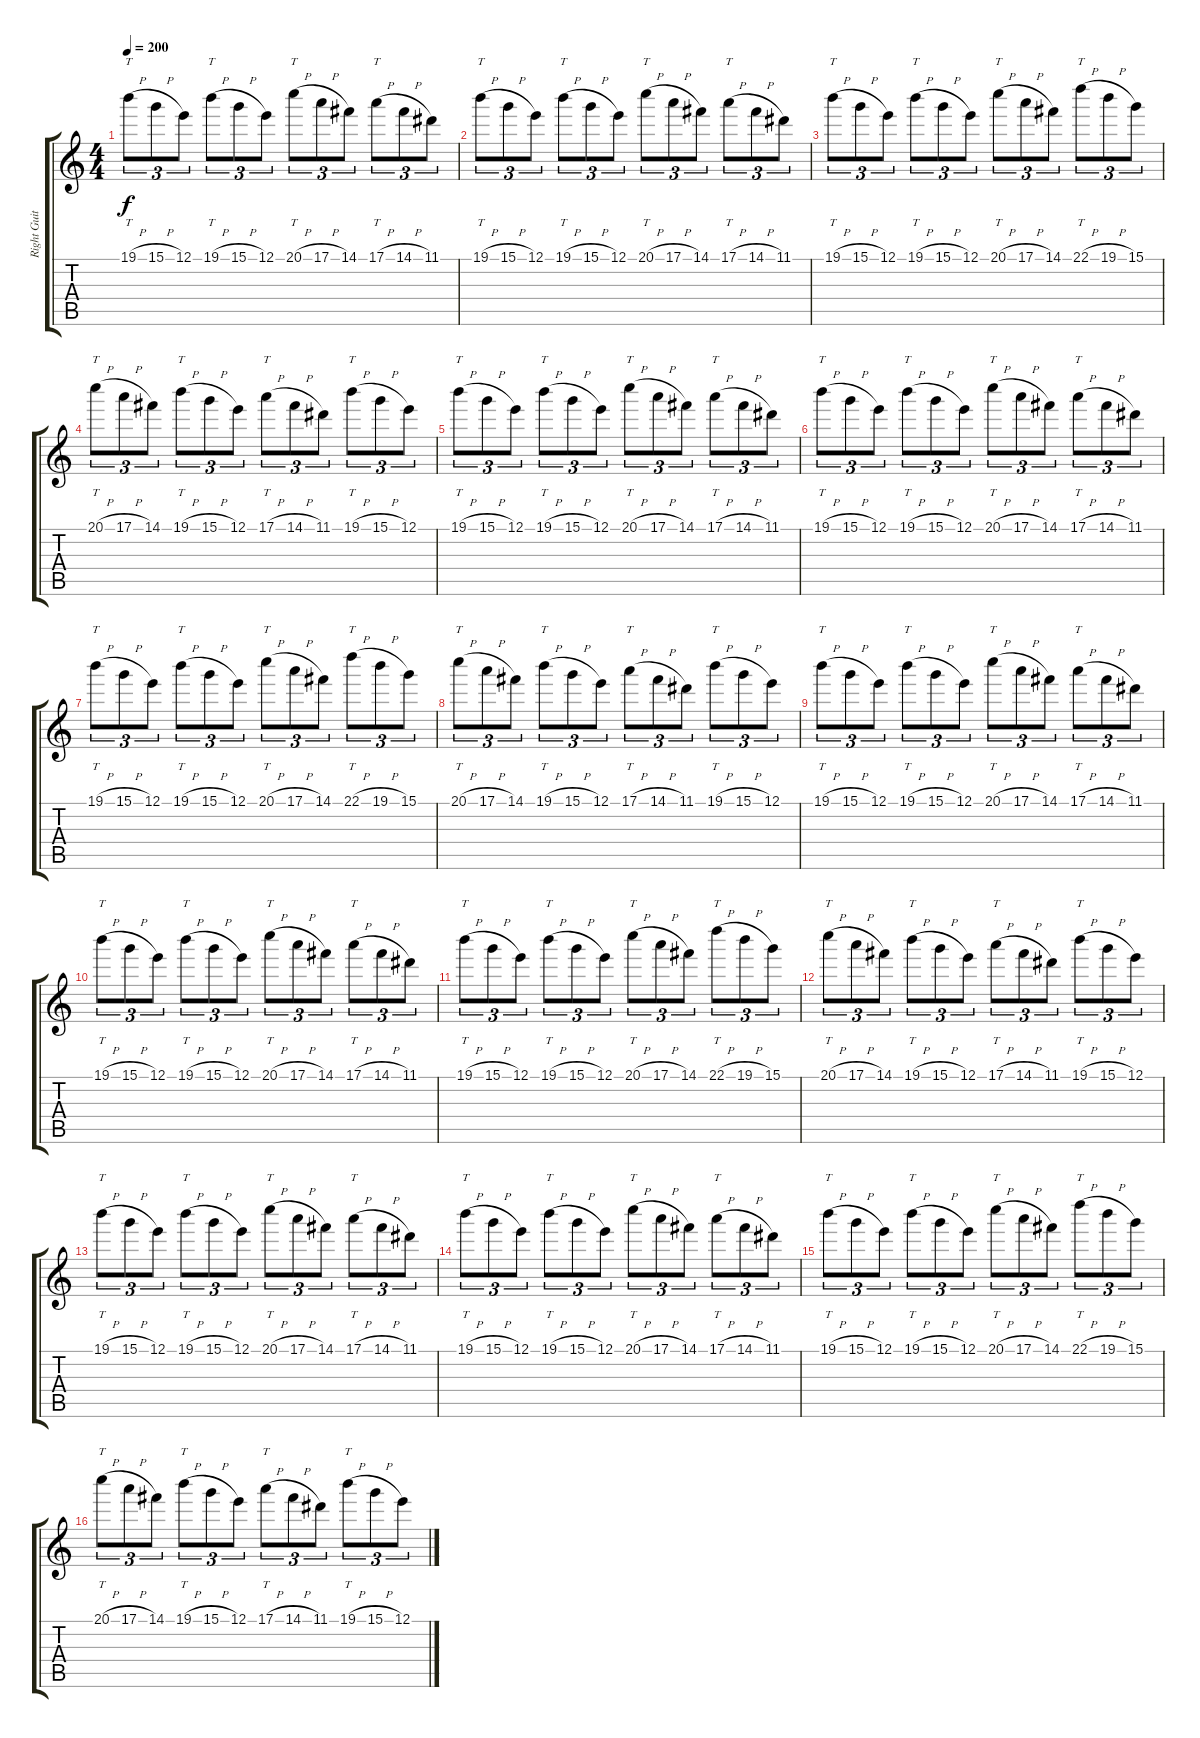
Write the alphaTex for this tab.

\track ("Right Guitar" "Right Guit") {instrument overdrivenguitar}
\staff {score tabs}
\tuning (E4 B3 G3 D3 A2 E2) {hide}
\ts (4 4)
\tempo 200
\clef g2
\ks c
19.1{h}.8{tt tu (3 2) dy f} 15.1{h}.8{tu (3 2)} 12.1.8{tu (3 2)} 19.1{h}.8{tt tu (3 2)} 15.1{h}.8{tu (3 2)} 12.1.8{tu (3 2)} 20.1{h}.8{tt tu (3 2)} 17.1{h}.8{tu (3 2)} 14.1.8{tu (3 2)} 17.1{h}.8{tt tu (3 2)} 14.1{h}.8{tu (3 2)} 11.1.8{tu (3 2)} |
19.1{h}.8{tt tu (3 2)} 15.1{h}.8{tu (3 2)} 12.1.8{tu (3 2)} 19.1{h}.8{tt tu (3 2)} 15.1{h}.8{tu (3 2)} 12.1.8{tu (3 2)} 20.1{h}.8{tt tu (3 2)} 17.1{h}.8{tu (3 2)} 14.1.8{tu (3 2)} 17.1{h}.8{tt tu (3 2)} 14.1{h}.8{tu (3 2)} 11.1.8{tu (3 2)} |
19.1{h}.8{tt tu (3 2)} 15.1{h}.8{tu (3 2)} 12.1.8{tu (3 2)} 19.1{h}.8{tt tu (3 2)} 15.1{h}.8{tu (3 2)} 12.1.8{tu (3 2)} 20.1{h}.8{tt tu (3 2)} 17.1{h}.8{tu (3 2)} 14.1.8{tu (3 2)} 22.1{h}.8{tt tu (3 2)} 19.1{h}.8{tu (3 2)} 15.1.8{tu (3 2)} |
20.1{h}.8{tt tu (3 2)} 17.1{h}.8{tu (3 2)} 14.1.8{tu (3 2)} 19.1{h}.8{tt tu (3 2)} 15.1{h}.8{tu (3 2)} 12.1.8{tu (3 2)} 17.1{h}.8{tt tu (3 2)} 14.1{h}.8{tu (3 2)} 11.1.8{tu (3 2)} 19.1{h}.8{tt tu (3 2)} 15.1{h}.8{tu (3 2)} 12.1.8{tu (3 2)} |
19.1{h}.8{tt tu (3 2)} 15.1{h}.8{tu (3 2)} 12.1.8{tu (3 2)} 19.1{h}.8{tt tu (3 2)} 15.1{h}.8{tu (3 2)} 12.1.8{tu (3 2)} 20.1{h}.8{tt tu (3 2)} 17.1{h}.8{tu (3 2)} 14.1.8{tu (3 2)} 17.1{h}.8{tt tu (3 2)} 14.1{h}.8{tu (3 2)} 11.1.8{tu (3 2)} |
19.1{h}.8{tt tu (3 2)} 15.1{h}.8{tu (3 2)} 12.1.8{tu (3 2)} 19.1{h}.8{tt tu (3 2)} 15.1{h}.8{tu (3 2)} 12.1.8{tu (3 2)} 20.1{h}.8{tt tu (3 2)} 17.1{h}.8{tu (3 2)} 14.1.8{tu (3 2)} 17.1{h}.8{tt tu (3 2)} 14.1{h}.8{tu (3 2)} 11.1.8{tu (3 2)} |
19.1{h}.8{tt tu (3 2)} 15.1{h}.8{tu (3 2)} 12.1.8{tu (3 2)} 19.1{h}.8{tt tu (3 2)} 15.1{h}.8{tu (3 2)} 12.1.8{tu (3 2)} 20.1{h}.8{tt tu (3 2)} 17.1{h}.8{tu (3 2)} 14.1.8{tu (3 2)} 22.1{h}.8{tt tu (3 2)} 19.1{h}.8{tu (3 2)} 15.1.8{tu (3 2)} |
20.1{h}.8{tt tu (3 2)} 17.1{h}.8{tu (3 2)} 14.1.8{tu (3 2)} 19.1{h}.8{tt tu (3 2)} 15.1{h}.8{tu (3 2)} 12.1.8{tu (3 2)} 17.1{h}.8{tt tu (3 2)} 14.1{h}.8{tu (3 2)} 11.1.8{tu (3 2)} 19.1{h}.8{tt tu (3 2)} 15.1{h}.8{tu (3 2)} 12.1.8{tu (3 2)} |
19.1{h}.8{tt tu (3 2)} 15.1{h}.8{tu (3 2)} 12.1.8{tu (3 2)} 19.1{h}.8{tt tu (3 2)} 15.1{h}.8{tu (3 2)} 12.1.8{tu (3 2)} 20.1{h}.8{tt tu (3 2)} 17.1{h}.8{tu (3 2)} 14.1.8{tu (3 2)} 17.1{h}.8{tt tu (3 2)} 14.1{h}.8{tu (3 2)} 11.1.8{tu (3 2)} |
19.1{h}.8{tt tu (3 2)} 15.1{h}.8{tu (3 2)} 12.1.8{tu (3 2)} 19.1{h}.8{tt tu (3 2)} 15.1{h}.8{tu (3 2)} 12.1.8{tu (3 2)} 20.1{h}.8{tt tu (3 2)} 17.1{h}.8{tu (3 2)} 14.1.8{tu (3 2)} 17.1{h}.8{tt tu (3 2)} 14.1{h}.8{tu (3 2)} 11.1.8{tu (3 2)} |
19.1{h}.8{tt tu (3 2)} 15.1{h}.8{tu (3 2)} 12.1.8{tu (3 2)} 19.1{h}.8{tt tu (3 2)} 15.1{h}.8{tu (3 2)} 12.1.8{tu (3 2)} 20.1{h}.8{tt tu (3 2)} 17.1{h}.8{tu (3 2)} 14.1.8{tu (3 2)} 22.1{h}.8{tt tu (3 2)} 19.1{h}.8{tu (3 2)} 15.1.8{tu (3 2)} |
20.1{h}.8{tt tu (3 2)} 17.1{h}.8{tu (3 2)} 14.1.8{tu (3 2)} 19.1{h}.8{tt tu (3 2)} 15.1{h}.8{tu (3 2)} 12.1.8{tu (3 2)} 17.1{h}.8{tt tu (3 2)} 14.1{h}.8{tu (3 2)} 11.1.8{tu (3 2)} 19.1{h}.8{tt tu (3 2)} 15.1{h}.8{tu (3 2)} 12.1.8{tu (3 2)} |
19.1{h}.8{tt tu (3 2)} 15.1{h}.8{tu (3 2)} 12.1.8{tu (3 2)} 19.1{h}.8{tt tu (3 2)} 15.1{h}.8{tu (3 2)} 12.1.8{tu (3 2)} 20.1{h}.8{tt tu (3 2)} 17.1{h}.8{tu (3 2)} 14.1.8{tu (3 2)} 17.1{h}.8{tt tu (3 2)} 14.1{h}.8{tu (3 2)} 11.1.8{tu (3 2)} |
19.1{h}.8{tt tu (3 2)} 15.1{h}.8{tu (3 2)} 12.1.8{tu (3 2)} 19.1{h}.8{tt tu (3 2)} 15.1{h}.8{tu (3 2)} 12.1.8{tu (3 2)} 20.1{h}.8{tt tu (3 2)} 17.1{h}.8{tu (3 2)} 14.1.8{tu (3 2)} 17.1{h}.8{tt tu (3 2)} 14.1{h}.8{tu (3 2)} 11.1.8{tu (3 2)} |
19.1{h}.8{tt tu (3 2)} 15.1{h}.8{tu (3 2)} 12.1.8{tu (3 2)} 19.1{h}.8{tt tu (3 2)} 15.1{h}.8{tu (3 2)} 12.1.8{tu (3 2)} 20.1{h}.8{tt tu (3 2)} 17.1{h}.8{tu (3 2)} 14.1.8{tu (3 2)} 22.1{h}.8{tt tu (3 2)} 19.1{h}.8{tu (3 2)} 15.1.8{tu (3 2)} |
20.1{h}.8{tt tu (3 2)} 17.1{h}.8{tu (3 2)} 14.1.8{tu (3 2)} 19.1{h}.8{tt tu (3 2)} 15.1{h}.8{tu (3 2)} 12.1.8{tu (3 2)} 17.1{h}.8{tt tu (3 2)} 14.1{h}.8{tu (3 2)} 11.1.8{tu (3 2)} 19.1{h}.8{tt tu (3 2)} 15.1{h}.8{tu (3 2)} 12.1.8{tu (3 2)}
